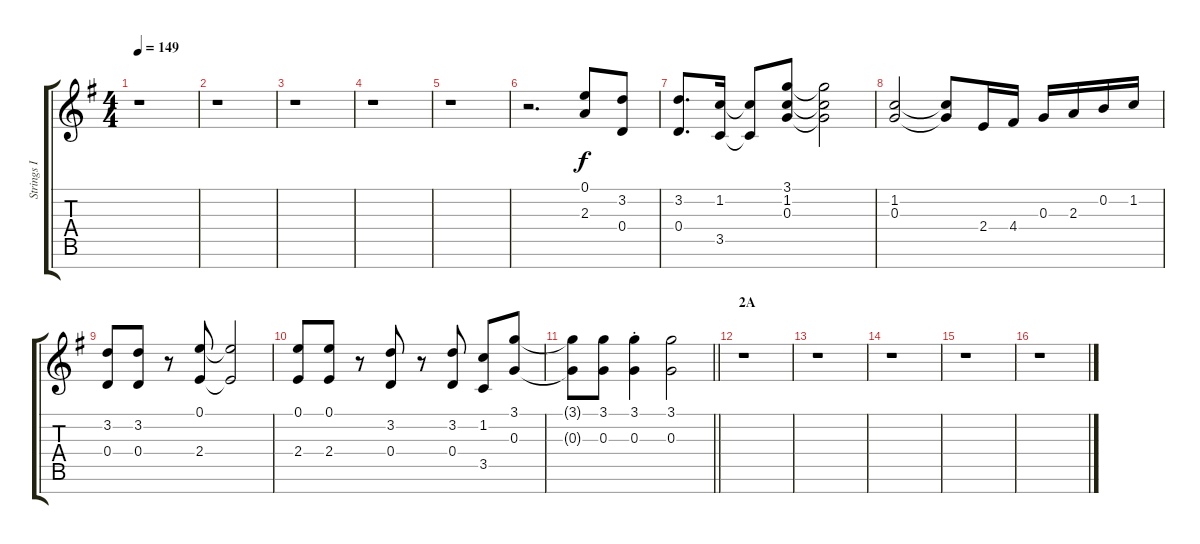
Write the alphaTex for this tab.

\track ("Strings I" "Strings I") {instrument stringensemble1}
\staff {score tabs}
\tuning (E5 B4 G4 D4 A3 E3 B2) {hide}
\ts (4 4)
\tempo 149
\clef g2
\ks g
r.1{dy f} |
r.1 |
r.1 |
r.1 |
r.1 |
r.2{d} (0.1 2.3).8 (3.2 0.4).8 |
(3.2 0.4).8{d} (1.2 3.5).16 (1.2{t} 3.5{t}).8 (3.1 1.2 0.3).8 (3.1{t} 1.2{t} 0.3{t}).2 |
(1.2 0.3).2 (1.2{t} 0.3{t}).8 2.4.16 4.4.16 0.3.16 2.3.16 0.2.16 1.2.16 |
(3.2 0.4).8 (3.2 0.4).8 r.8 (0.1 2.4).8 (0.1{t} 2.4{t}).2 |
(0.1 2.4).8 (0.1 2.4).8 r.8 (3.2 0.4).8 r.8 (3.2 0.4).8 (1.2 3.5).8 (3.1 0.3).8 |
\barLineRight lightlight
(3.1{t} 0.3{t}).8 (3.1 0.3).8 (3.1{st} 0.3{st}).4 (3.1 0.3).2 |
\section ("" "2A")
r.1 |
r.1 |
r.1 |
r.1 |
r.1
